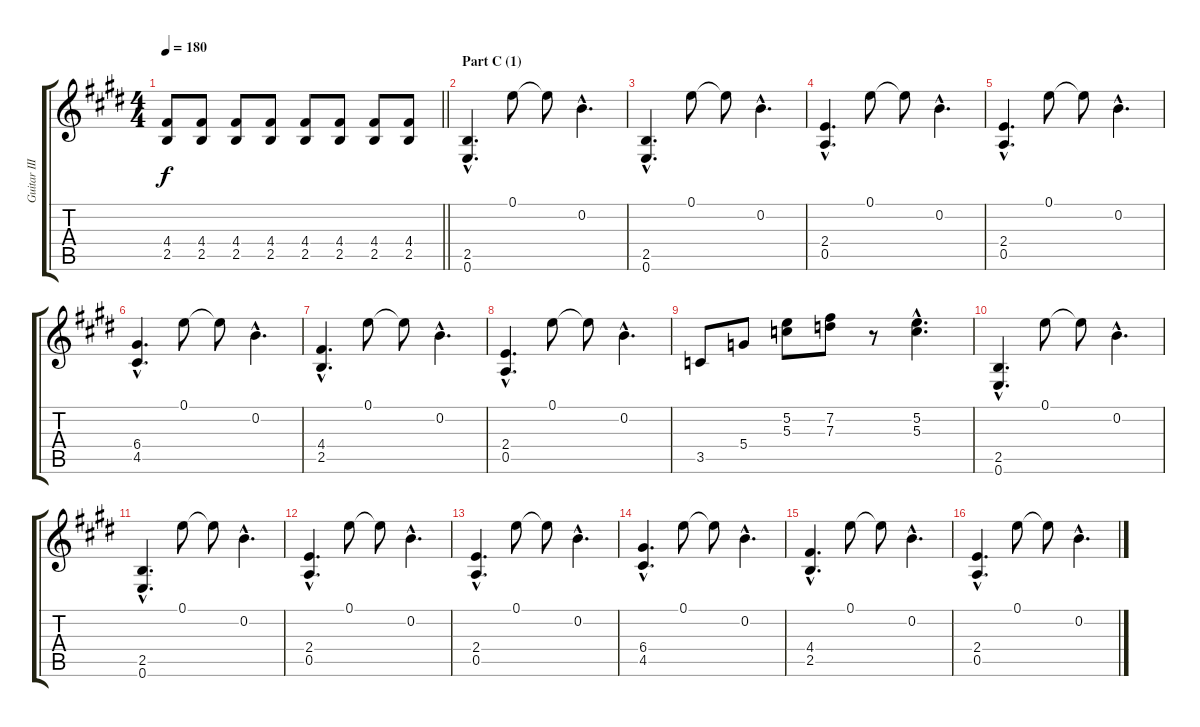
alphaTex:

\track ("Guitar III (Kazuma)" "Guitar III") {instrument distortionguitar}
\staff {score tabs}
\tuning (E4 B3 G3 D3 A2 E2) {hide}
\ts (4 4)
\tempo 180
\clef g2
\barLineRight lightlight
\ks e
(4.4 2.5).8{dy f} (4.4 2.5).8 (4.4 2.5).8 (4.4 2.5).8 (4.4 2.5).8 (4.4 2.5).8 (4.4 2.5).8 (4.4 2.5).8 |
\section ("" "Part C (1)")
(2.5{hac} 0.6{hac}).4{d} 0.1.8 0.1{t}.8 0.2{hac}.4{d} |
(2.5{hac} 0.6{hac}).4{d} 0.1.8 0.1{t}.8 0.2{hac}.4{d} |
(2.4{hac} 0.5{hac}).4{d} 0.1.8 0.1{t}.8 0.2{hac}.4{d} |
(2.4{hac} 0.5{hac}).4{d} 0.1.8 0.1{t}.8 0.2{hac}.4{d} |
(6.4{hac} 4.5{hac}).4{d} 0.1.8 0.1{t}.8 0.2{hac}.4{d} |
(4.4{hac} 2.5{hac}).4{d} 0.1.8 0.1{t}.8 0.2{hac}.4{d} |
(2.4{hac} 0.5{hac}).4{d} 0.1.8 0.1{t}.8 0.2{hac}.4{d} |
3.5.8 5.4.8 (5.2 5.3).8 (7.2 7.3).8 r.8 (5.2{hac} 5.3{hac}).4{d} |
(2.5{hac} 0.6{hac}).4{d} 0.1.8 0.1{t}.8 0.2{hac}.4{d} |
(2.5{hac} 0.6{hac}).4{d} 0.1.8 0.1{t}.8 0.2{hac}.4{d} |
(2.4{hac} 0.5{hac}).4{d} 0.1.8 0.1{t}.8 0.2{hac}.4{d} |
(2.4{hac} 0.5{hac}).4{d} 0.1.8 0.1{t}.8 0.2{hac}.4{d} |
(6.4{hac} 4.5{hac}).4{d} 0.1.8 0.1{t}.8 0.2{hac}.4{d} |
(4.4{hac} 2.5{hac}).4{d} 0.1.8 0.1{t}.8 0.2{hac}.4{d} |
(2.4{hac} 0.5{hac}).4{d} 0.1.8 0.1{t}.8 0.2{hac}.4{d}
